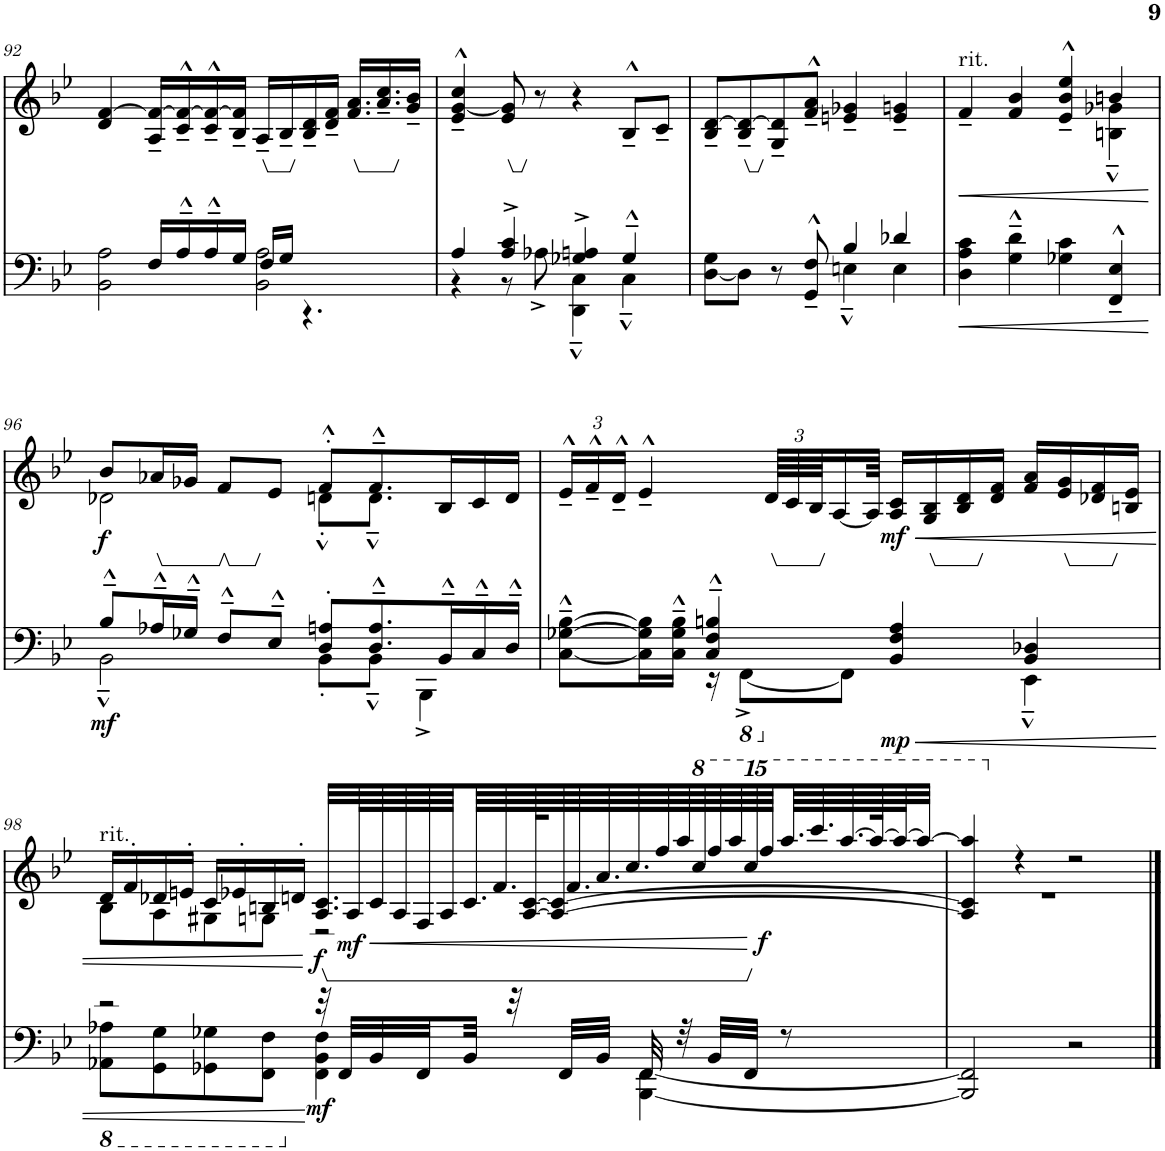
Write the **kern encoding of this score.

**kern	**kern	**dynam
*part1	*part1	*part1
*staff2	*staff1	*staff1/2
*I"Piano	*	*
*I'Pno.	*	*
!!LO:PB:g=z
*clefF4	*clefG2	*
*k[b-e-]	*k[b-e-]	*
*M4/4	*M4/4	*
=92	=92	=92
*^	*	*
2BB-\ 2A\	4ryy	4d/ [4f/	.
.	16F/LL	16A/~ 16f/_~LL	.
.	16A~^^/	16c/~^^ 16f/_~^^	.
.	16A~^^/	16c/~^^ 16f/_~^^	.
.	16G/JJ	16B-/~ 16f/]~JJ	.
2BB-\ 2A\	16F/LL	16A~/LL	.
.	16G/JJ	16B-~/	.
.	4.r	16B-/~ 16d/~	.
.	.	16d/~ 16f/~JJ	.
.	.	16.f/ 16.a/LL	.
.	.	16.a/~ 16.cc/~	.
.	.	16g/;<~ 16b-/;<~JJ	.
=93	=93	=93	=93
4A/	4r	4e-/~^^ [4g/~^^ 4cc/~^^	.
4A/^ 4c/^	8r	8e-/ 8g/]	.
.	8A-X^\	8r	.
4G-X/^ 4An/^	4DD\~^^ 4C\~^^	4r	.
4G-~^^/	4C~^^\	8B-~^^/L	.
.	.	8c~/J	.
=94	=94	=94	=94
[8D\ 8G\L	2ryy	8B-/~ [8d/~L	.
8D\J]	.	8B-/~ 8d/_~	.
8r	.	8G/~ 8d/]~	.
8GG/~^^ 8F/~^^	.	8f/~^^ 8a/~^^J	.
4En~^^\	4B-/	4en/~ 4g-X/~	.
4E\	4d-X/	4e/~ 4gn/~	.
=95	=95	=95	=95
!	!	!LO:TX:a:t=rit.	!
!	!	!	!LO:HP:b=2
!	!	!	!LO:HP:n=1:b
*v	*v	*^	*
4D\ 4A\ 4c\	4f~/	2.ryy	< <
4G\~^^ 4d\~^^	4f/ 4b-/	.	.
4G-X\ 4c\	4e-/~^^ 4b-/~^^ 4ee-/~^^	.	.
4FF/~^^ 4E-/~^^	4bn/	4Bn\~^^ 4g-X\~^^	.
*	*v	*v	*
.	.	[
!!LO:LB:g=z
=96	=96	=96
*^	*^	*
!	!	!	!	!LO:DY:b=2
!	!	!	!	!LO:DY:n=1:b
8B-~^^/L	2BB-~^^\	8b-/L	2d-X\	mf f
16A-X~^^/L	.	16a-X/L	.	.
16G-X~^^/JJ	.	16g-X/JJ	.	.
8F~^^/L	.	8f/L	.	.
8E-~^^/J	.	8e-/J	.	.
8D/' 8An/'L	8BB-'\L	8f'^^/L	8dn'^^\L	.
8.D/~^^ 8.A/~^^	8BB-~^^\J	8.f~^^/	8.d~^^\J	.
.	4BBB-^\	.	.	.
16BB-~^^/L	.	16B-/L	8.ryy	.
16C~^^/	.	16c/	.	.
16D~^^/JJ	.	16d/JJ	.	.
*	*	*v	*v	*
=97	=97	=97	=97
*	*	*Xbrackettup	*
[8C\~^^ [8G-X\~^^ [8B-\~^^L	4ryy	24e-~^^/LL	.
.	.	24f~^^/	.
.	.	24d~^^/JJ	.
16C\] 16G-\] 16B-\]L	.	4e-~^^/	.
16C\~^^ 16G-\~^^ 16B-\~^^JJ	.	.	.
4C/~^^ 4F/~^^ 4Bn/~^^	16r	.	.
*8ba	*	*	*
.	[8FFF^\L	.	.
.	.	64d/LLLL	.
.	.	64c/	.
.	.	64B-/JJ	.
.	.	[16A/	.
*X8ba	*	*	*
.	8FF\J]	.	.
.	.	64A/JJkk]	.
!	!	!	!LO:HP:b
!	!	!	!LO:DY:n=1:b=2
!	!	!	!LO:DY:n=2:b
4BB-/ 4F/ 4A/	.	16A/ 16c/LL	< mp mf
.	8.ryy	16G/ 16B-/	.
.	.	16B-/ 16d/	.
.	.	16d/ 16f/JJ	.
4BB-/ 4D-X/	4EE-~^^\	16f/ 16a/LL	.
.	.	16e-/ 16g/	.
.	.	16d-X/ 16f/	.
.	.	16Bn/ 16e-/JJ	.
!!LO:LB:g=z
=98	=98	=98	=98
*8ba	*	*	*
*	*	*^	*
!	!	!LO:TX:a:t=rit.	!	!
2r	8AAA-X\ 8AA-X\L	16d/LL	8B-\L	.
.	.	16f'/	.	.
.	8GGG\ 8GG\	16d-X/	8A\	.
.	.	16en'/JJ	.	.
.	8GGG-X\ 8GG-X\	16c/LL	8G#X\	.
.	.	16e-X'/	.	.
.	8FFF\ 8FF\J	16Bn/	8Gn\J	.
.	.	16dn'/JJ	.	.
*X8ba	*	*	*	*
!	!	!	!	!LO:DY:n=1:b=2
!	!	!	!	!LO:DY:n=2:b
32r	4FF\ 4BB-\ 4F\	32.A/ 32.c/LLL	2r	[ mf f
32FF/LLL	.	.	.	.
!	!	!	!	!LO:DY:n=3:b
.	.	64A/L	.	mf
32BB-/	.	64c/	.	.
.	.	64A/	.	.
32FF/	.	64F/	.	.
.	.	64A/	.	.
32BB-/JJJ	.	64.c/	.	.
.	.	64.f/	.	.
32r	.	.	.	.
.	.	[128A/ [128c/K	.	.
.	.	64A/_ 64c/_	.	.
32FF/LLL	.	.	.	.
.	.	64.f/	.	.
32BB-/JJJ	.	64.a/	.	.
.	.	64.cc/	.	.
32FF/	[4BBB-\ [4FF\	.	.	.
.	.	64ff/	.	.
32r	.	64aa/	.	.
*	*	*8va	*	*
.	.	64ccc/	.	.
32BB-/LLL	.	64fff/	.	.
.	.	64aaa/	.	.
*	*	*X8va	*	*
*	*	*15ma	*	*
32FF/JJJ	.	64cccc/	.	.
!	!	!	!	!LO:DY:n=4:b
.	.	64ffff/	.	[ f
8r	.	64.aaaa/	.	.
.	.	64.ccccc/	.	.
.	.	[64.aaaa/	.	.
.	.	128aaaa/K_	.	.
.	.	64aaaa/J_	.	.
.	.	32aaaa/JJJ_	.	.
*v	*v	*	*	*
=99	=99	=99	=99
2BBB-/] 2FF/]	4aa/] 4ccc/] 4aaaa/]	1r	.
*	*X15ma	*	*
.	4r	.	.
!LO:TX:a:t=&colon;)	!	!	!
2r	2r	.	.
*	*v	*v	*
==	==	==
*-	*-	*-
